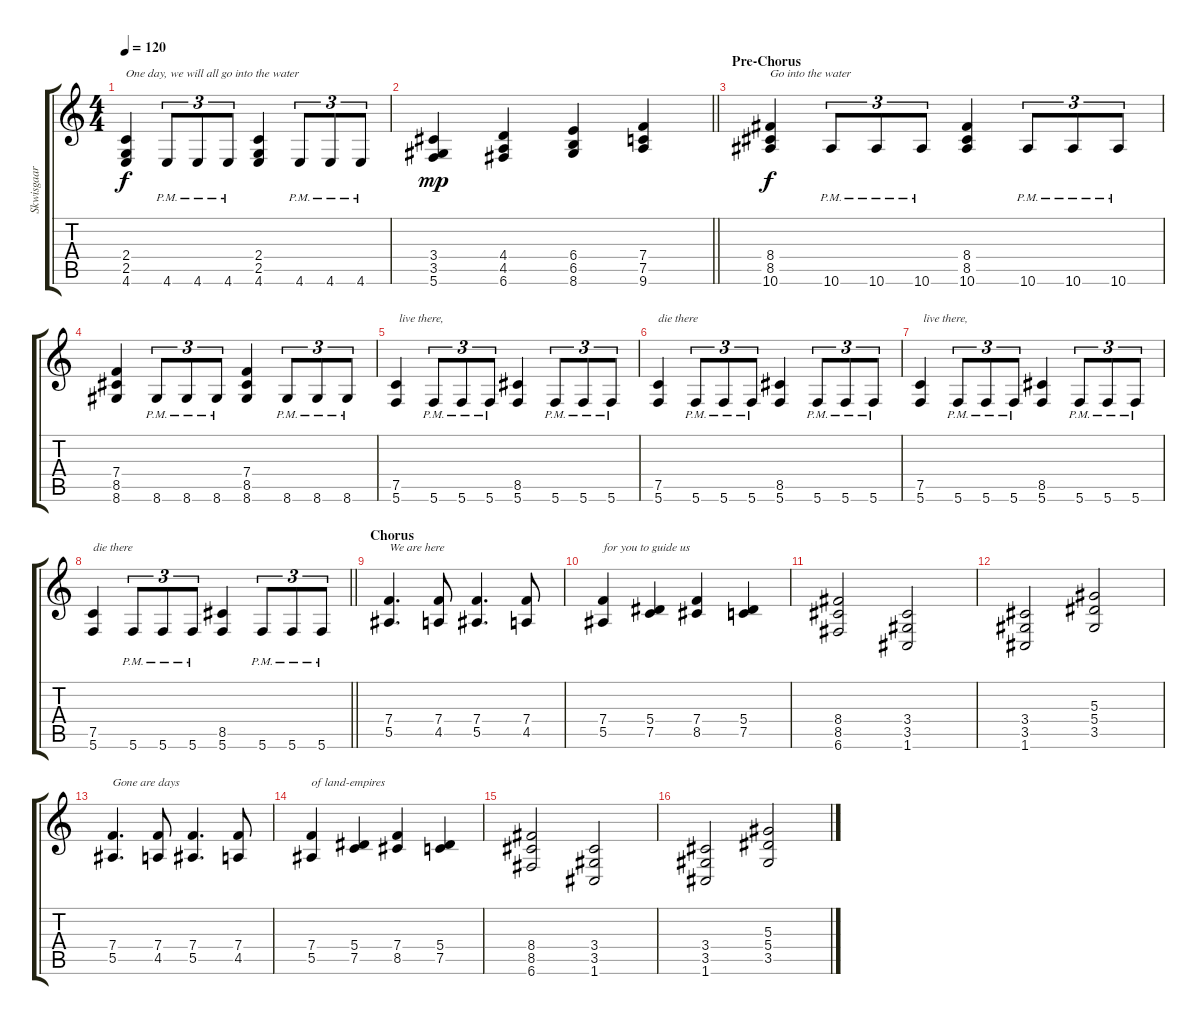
\track ("Skwisgaar  Skwigelf" "Skwisgaar ") {instrument distortionguitar}
\staff {score tabs}
\tuning (C4 G3 Eb3 Bb2 F2 C2) {hide}
\ts (4 4)
\tempo 120
\clef g2
\ks c
(2.4 2.5 4.6).4{txt "One day, we will all go into the water" dy f} 4.6{pm}.8{tu (3 2)} 4.6{pm}.8{tu (3 2)} 4.6{pm}.8{tu (3 2)} (2.4 2.5 4.6).4 4.6{pm}.8{tu (3 2)} 4.6{pm}.8{tu (3 2)} 4.6{pm}.8{tu (3 2)} |
\barLineRight lightlight
(3.4 3.5 5.6).4{dy mp} (4.4 4.5 6.6).4 (6.4 6.5 8.6).4 (7.4 7.5 9.6).4 |
\section ("" "Pre-Chorus")
(8.4 8.5 10.6).4{txt "Go into the water" dy f} 10.6{pm}.8{tu (3 2)} 10.6{pm}.8{tu (3 2)} 10.6{pm}.8{tu (3 2)} (8.4 8.5 10.6).4 10.6{pm}.8{tu (3 2)} 10.6{pm}.8{tu (3 2)} 10.6{pm}.8{tu (3 2)} |
(7.4 8.5 8.6).4 8.6{pm}.8{tu (3 2)} 8.6{pm}.8{tu (3 2)} 8.6{pm}.8{tu (3 2)} (7.4 8.5 8.6).4 8.6{pm}.8{tu (3 2)} 8.6{pm}.8{tu (3 2)} 8.6{pm}.8{tu (3 2)} |
(7.5 5.6).4{txt " live there, "} 5.6{pm}.8{tu (3 2)} 5.6{pm}.8{tu (3 2)} 5.6{pm}.8{tu (3 2)} (8.5 5.6).4 5.6{pm}.8{tu (3 2)} 5.6{pm}.8{tu (3 2)} 5.6{pm}.8{tu (3 2)} |
(7.5 5.6).4{txt "die there"} 5.6{pm}.8{tu (3 2)} 5.6{pm}.8{tu (3 2)} 5.6{pm}.8{tu (3 2)} (8.5 5.6).4 5.6{pm}.8{tu (3 2)} 5.6{pm}.8{tu (3 2)} 5.6{pm}.8{tu (3 2)} |
(7.5 5.6).4{txt " live there, "} 5.6{pm}.8{tu (3 2)} 5.6{pm}.8{tu (3 2)} 5.6{pm}.8{tu (3 2)} (8.5 5.6).4 5.6{pm}.8{tu (3 2)} 5.6{pm}.8{tu (3 2)} 5.6{pm}.8{tu (3 2)} |
\barLineRight lightlight
(7.5 5.6).4{txt "die there"} 5.6{pm}.8{tu (3 2)} 5.6{pm}.8{tu (3 2)} 5.6{pm}.8{tu (3 2)} (8.5 5.6).4 5.6{pm}.8{tu (3 2)} 5.6{pm}.8{tu (3 2)} 5.6{pm}.8{tu (3 2)} |
\section ("" "Chorus")
(7.4 5.5).4{d txt "We are here "} (7.4 4.5).8 (7.4 5.5).4{d} (7.4 4.5).8 |
(7.4 5.5).4{txt "for you to guide us"} (5.4 7.5).4 (7.4 8.5).4 (5.4 7.5).4 |
(8.4 8.5 6.6).2 (3.4 3.5 1.6).2 |
(3.4 3.5 1.6).2 (5.3 5.4 3.5).2 |
(7.4 5.5).4{d txt "Gone are days "} (7.4 4.5).8 (7.4 5.5).4{d} (7.4 4.5).8 |
(7.4 5.5).4{txt "of land-empires"} (5.4 7.5).4 (7.4 8.5).4 (5.4 7.5).4 |
(8.4 8.5 6.6).2 (3.4 3.5 1.6).2 |
(3.4 3.5 1.6).2 (5.3 5.4 3.5).2
